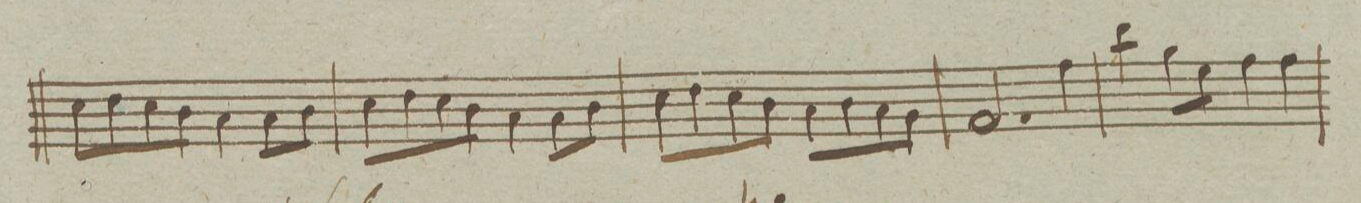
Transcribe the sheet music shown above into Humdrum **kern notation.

**kern
*I"Fagotto Primo.
*clefF4
*k[]
*met(c)
*M4/4
8E\L
8F\
8E\
8D\J
4C\
8C\L
8D\J
=86
8E\L
8F\
8E\
8D\J
4C\
8C\L
8D\J
=87
8E\L
8F\
8E\
8D\J
8C\L
8D\
8C\
8BB\J
=88
2.AA/
4A\
=89
4d\
8B\L
8G\J
4A\
4A\
=90
*-
